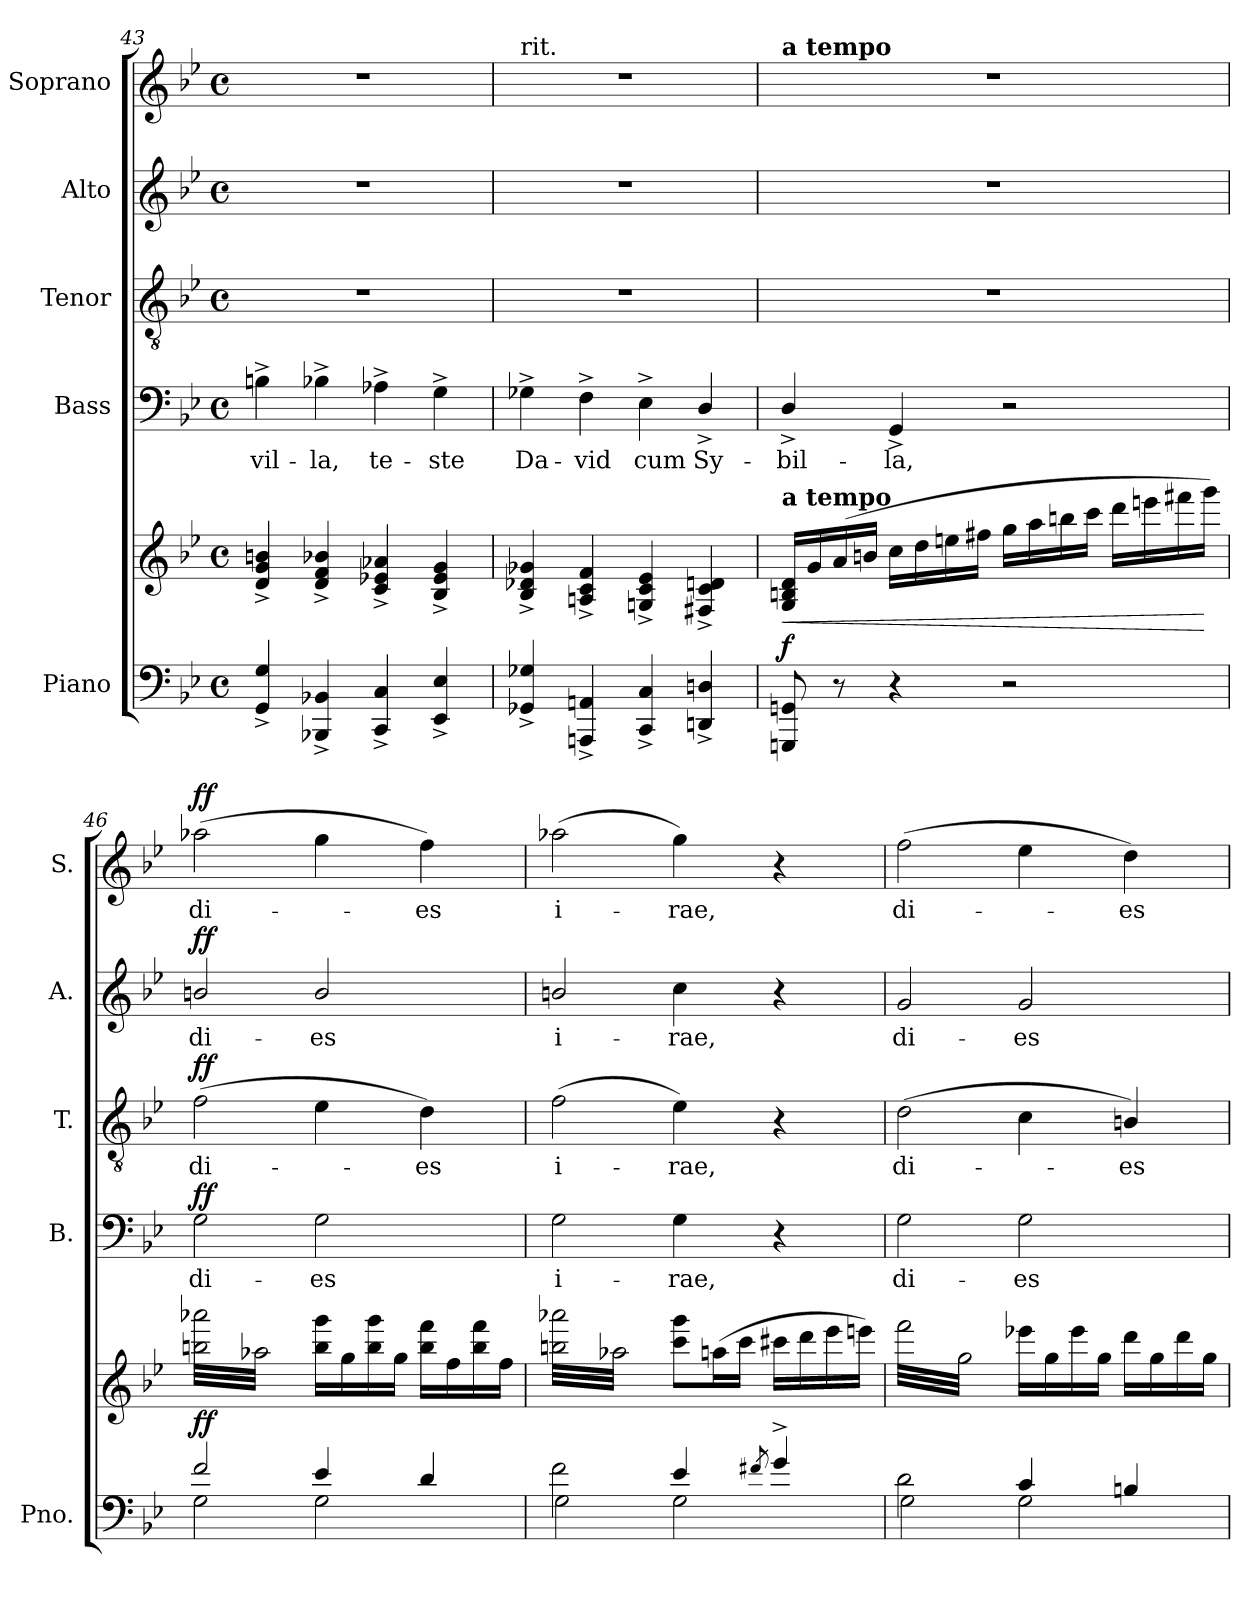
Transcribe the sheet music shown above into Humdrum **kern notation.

**kern	**kern	**dynam	**kern	**text	**dynam	**kern	**text	**dynam	**kern	**text	**dynam	**kern	**text	**dynam
*part5	*part5	*part5	*part4	*part4	*part4	*part3	*part3	*part3	*part2	*part2	*part2	*part1	*part1	*part1
*staff6	*staff5	*staff5/6	*staff4	*staff4	*staff4	*staff3	*staff3	*staff3	*staff2	*staff2	*staff2	*staff1	*staff1	*staff1
*I"Piano	*	*	*I"Bass	*	*	*I"Tenor	*	*	*I"Alto	*	*	*I"Soprano	*	*
*I'Pno.	*	*	*I'B.	*	*	*I'T.	*	*	*I'A.	*	*	*I'S.	*	*
*clefF4	*clefG2	*	*clefF4	*	*	*clefGv2	*	*	*clefG2	*	*	*clefG2	*	*
*	*	*	*	*	*	*ITrd7c12	*	*	*	*	*	*	*	*
*k[b-e-]	*k[b-e-]	*	*k[b-e-]	*	*	*k[b-e-]	*	*	*k[b-e-]	*	*	*k[b-e-]	*	*
*B-:	*B-:	*	*B-:	*	*	*B-:	*	*	*B-:	*	*	*B-:	*	*
*M4/4	*M4/4	*	*M4/4	*	*	*M4/4	*	*	*M4/4	*	*	*M4/4	*	*
*met(c)	*met(c)	*	*met(c)	*	*	*met(c)	*	*	*met(c)	*	*	*met(c)	*	*
=43	=43	=43	=43	=43	=43	=43	=43	=43	=43	=43	=43	=43	=43	=43
!	!	!	!	!LO:LY:b:color=#000000	!	!	!	!	!	!	!	!	!	!
4GGi/^ 4Gi^	4di/^ 4gi^ 4bni^	.	4Bn^i\	-vil-	.	1r	.	.	1r	.	.	1r	.	.
!	!	!	!	!LO:LY:b:color=#000000	!	!	!	!	!	!	!	!	!	!
4BBB-Xi/^ 4BB-Xi^	4di/^ 4fi^ 4b-Xi^	.	4B-X^i\	-la,	.	.	.	.	.	.	.	.	.	.
!	!	!	!	!LO:LY:b:color=#000000	!	!	!	!	!	!	!	!	!	!
4CCi/^ 4Ci^	4ci/^ 4e-Xi^ 4a-Xi^	.	4A-X^i\	te-	.	.	.	.	.	.	.	.	.	.
!	!	!	!	!LO:LY:b:color=#000000	!	!	!	!	!	!	!	!	!	!
4EE-i/^ 4E-i^	4B-i/^ 4e-i^ 4gi^	.	4G^i\	-ste	.	.	.	.	.	.	.	.	.	.
=44	=44	=44	=44	=44	=44	=44	=44	=44	=44	=44	=44	=44	=44	=44
!	!	!	!	!	!	!	!	!	!	!	!	!LO:TX:t=rit.	!	!
!	!	!	!	!LO:LY:b:color=#000000	!	!	!	!	!	!	!	!	!	!
4GG-Xi/^ 4G-Xi^	4B-i/^ 4d-Xi^ 4g-Xi^	.	4G-X^i\	Da-	.	1r	.	.	1r	.	.	1r	.	.
!	!	!	!	!LO:LY:b:color=#000000	!	!	!	!	!	!	!	!	!	!
4AAAni/^ 4AAni^	4Ani/^ 4ci^ 4fi^	.	4F^i\	-vid	.	.	.	.	.	.	.	.	.	.
!	!	!	!	!LO:LY:b:color=#000000	!	!	!	!	!	!	!	!	!	!
4CCi/^ 4Ci^	4Gni/^ 4ci^ 4e-i^	.	4E-^i\	cum	.	.	.	.	.	.	.	.	.	.
!	!	!	!	!LO:LY:b:color=#000000	!	!	!	!	!	!	!	!	!	!
4DDni/^ 4Dni^	4F#Xi/^ 4ci^ 4dni^	.	4D^i/	Sy-	.	.	.	.	.	.	.	.	.	.
=45	=45	=45	=45	=45	=45	=45	=45	=45	=45	=45	=45	=45	=45	=45
!	!	!LO:HP:b	!	!	!	!	!	!	!	!	!	!	!	!
!	!	!	!	!	!	!	!	!	!	!	!	!LO:TX:a:B:t=a tempo	!	!
!	!LO:TX:a:B:t=a tempo	!	!	!	!	!	!	!	!	!	!	!	!	!
!	!	!	!	!LO:LY:b:color=#000000	!	!	!	!	!	!	!	!	!	!
8GGGni/ 8GGni	16Gi/ 16Bni 16diLL	< f	4D^i/	-bil-	.	1r	.	.	1r	.	.	1r	.	.
.	16gi/	.	.	.	.	.	.	.	.	.	.	.	.	.
8r	(16ai/	.	.	.	.	.	.	.	.	.	.	.	.	.
.	16bni/JJ	.	.	.	.	.	.	.	.	.	.	.	.	.
!	!	!	!	!LO:LY:b:color=#000000	!	!	!	!	!	!	!	!	!	!
4r	16cci\LL	.	4GG^i/	-la,	.	.	.	.	.	.	.	.	.	.
.	16ddi\	.	.	.	.	.	.	.	.	.	.	.	.	.
.	16eeni\	.	.	.	.	.	.	.	.	.	.	.	.	.
.	16ff#Xi\JJ	.	.	.	.	.	.	.	.	.	.	.	.	.
2r	16ggi\LL	.	2r	.	.	.	.	.	.	.	.	.	.	.
.	16aai\	.	.	.	.	.	.	.	.	.	.	.	.	.
.	16bbni\	.	.	.	.	.	.	.	.	.	.	.	.	.
.	16ccci\JJ	.	.	.	.	.	.	.	.	.	.	.	.	.
.	16dddi\LL	.	.	.	.	.	.	.	.	.	.	.	.	.
.	16eeeni\	.	.	.	.	.	.	.	.	.	.	.	.	.
.	16fff#Xi\	.	.	.	.	.	.	.	.	.	.	.	.	.
.	16gggi\JJ)	[	.	.	.	.	.	.	.	.	.	.	.	.
!!LO:PB:g=z
=46	=46	=46	=46	=46	=46	=46	=46	=46	=46	=46	=46	=46	=46	=46
*^	*	*	*	*	*	*	*	*	*	*	*	*	*	*
!	!	!	!	!	!LO:LY:b:color=#000000	!	!	!	!	!	!	!	!	!	!
!	!	!	!	!	!	!	!	!LO:LY:b:color=#000000	!	!	!	!	!	!	!
!	!	!	!	!	!	!	!	!	!	!	!LO:LY:b:color=#000000	!	!	!	!
!	!	!	!	!	!	!	!	!	!	!	!	!	!	!LO:LY:b:color=#000000	!
*	*	*tremolo	*	*	*	*	*	*	*	*	*	*	*	*	*
2fi/	2Gi\	32bbni\ 32aaa-XiLLL	ff	2Gi\	di-	ff	(2Fi\	di-	ff	2bni/	di-	ff	(2aa-Xi\	di-	ff
.	.	32aa-Xi\	.	.	.	.	.	.	.	.	.	.	.	.	.
.	.	32bbni\ 32aaa-Xi	.	.	.	.	.	.	.	.	.	.	.	.	.
.	.	32aa-Xi\	.	.	.	.	.	.	.	.	.	.	.	.	.
.	.	32bbni\ 32aaa-Xi	.	.	.	.	.	.	.	.	.	.	.	.	.
.	.	32aa-Xi\	.	.	.	.	.	.	.	.	.	.	.	.	.
.	.	32bbni\ 32aaa-Xi	.	.	.	.	.	.	.	.	.	.	.	.	.
.	.	32aa-Xi\	.	.	.	.	.	.	.	.	.	.	.	.	.
.	.	32bbni\ 32aaa-Xi	.	.	.	.	.	.	.	.	.	.	.	.	.
.	.	32aa-Xi\	.	.	.	.	.	.	.	.	.	.	.	.	.
.	.	32bbni\ 32aaa-Xi	.	.	.	.	.	.	.	.	.	.	.	.	.
.	.	32aa-Xi\	.	.	.	.	.	.	.	.	.	.	.	.	.
.	.	32bbni\ 32aaa-Xi	.	.	.	.	.	.	.	.	.	.	.	.	.
.	.	32aa-Xi\	.	.	.	.	.	.	.	.	.	.	.	.	.
.	.	32bbni\ 32aaa-Xi	.	.	.	.	.	.	.	.	.	.	.	.	.
.	.	32aa-Xi\JJJ	.	.	.	.	.	.	.	.	.	.	.	.	.
*	*	*Xtremolo	*	*	*	*	*	*	*	*	*	*	*	*	*
!	!	!	!	!	!LO:LY:b:color=#000000	!	!	!	!	!	!	!	!	!	!
!	!	!	!	!	!	!	!	!	!	!	!LO:LY:b:color=#000000	!	!	!	!
4e-i/	2Gi\	16bbi\ 16gggiLL	.	2Gi\	-es	.	4E-i\	.	.	2bi/	-es	.	4ggi\	.	.
.	.	.	.	.	.	.	.	.	.	.	.	.	.	.	.
.	.	16ggi\	.	.	.	.	.	.	.	.	.	.	.	.	.
.	.	.	.	.	.	.	.	.	.	.	.	.	.	.	.
.	.	16bbi\ 16gggi	.	.	.	.	.	.	.	.	.	.	.	.	.
.	.	.	.	.	.	.	.	.	.	.	.	.	.	.	.
.	.	16ggi\JJ	.	.	.	.	.	.	.	.	.	.	.	.	.
.	.	.	.	.	.	.	.	.	.	.	.	.	.	.	.
!	!	!	!	!	!	!	!	!LO:LY:b:color=#000000	!	!	!	!	!	!	!
!	!	!	!	!	!	!	!	!	!	!	!	!	!	!LO:LY:b:color=#000000	!
4di/	.	16bbi\ 16fffiLL	.	.	.	.	4Di\)	-es	.	.	.	.	4ffi\)	-es	.
.	.	16ffi\	.	.	.	.	.	.	.	.	.	.	.	.	.
.	.	16bbi\ 16fffi	.	.	.	.	.	.	.	.	.	.	.	.	.
.	.	16ffi\JJ	.	.	.	.	.	.	.	.	.	.	.	.	.
=47	=47	=47	=47	=47	=47	=47	=47	=47	=47	=47	=47	=47	=47	=47	=47
!	!	!	!	!	!LO:LY:b:color=#000000	!	!	!	!	!	!	!	!	!	!
!	!	!	!	!	!	!	!	!LO:LY:b:color=#000000	!	!	!	!	!	!	!
!	!	!	!	!	!	!	!	!	!	!	!LO:LY:b:color=#000000	!	!	!	!
!	!	!	!	!	!	!	!	!	!	!	!	!	!	!LO:LY:b:color=#000000	!
*	*	*tremolo	*	*	*	*	*	*	*	*	*	*	*	*	*
2fi\	2Gi\	32bbni\ 32aaa-XiLLL	.	2Gi\	i-	.	(2Fi\	i-	.	2bni/	i-	.	(2aa-Xi\	i-	.
.	.	32aa-Xi\	.	.	.	.	.	.	.	.	.	.	.	.	.
.	.	32bbni\ 32aaa-Xi	.	.	.	.	.	.	.	.	.	.	.	.	.
.	.	32aa-Xi\	.	.	.	.	.	.	.	.	.	.	.	.	.
.	.	32bbni\ 32aaa-Xi	.	.	.	.	.	.	.	.	.	.	.	.	.
.	.	32aa-Xi\	.	.	.	.	.	.	.	.	.	.	.	.	.
.	.	32bbni\ 32aaa-Xi	.	.	.	.	.	.	.	.	.	.	.	.	.
.	.	32aa-Xi\	.	.	.	.	.	.	.	.	.	.	.	.	.
.	.	32bbni\ 32aaa-Xi	.	.	.	.	.	.	.	.	.	.	.	.	.
.	.	32aa-Xi\	.	.	.	.	.	.	.	.	.	.	.	.	.
.	.	32bbni\ 32aaa-Xi	.	.	.	.	.	.	.	.	.	.	.	.	.
.	.	32aa-Xi\	.	.	.	.	.	.	.	.	.	.	.	.	.
.	.	32bbni\ 32aaa-Xi	.	.	.	.	.	.	.	.	.	.	.	.	.
.	.	32aa-Xi\	.	.	.	.	.	.	.	.	.	.	.	.	.
.	.	32bbni\ 32aaa-Xi	.	.	.	.	.	.	.	.	.	.	.	.	.
.	.	32aa-Xi\JJJ	.	.	.	.	.	.	.	.	.	.	.	.	.
*	*	*Xtremolo	*	*	*	*	*	*	*	*	*	*	*	*	*
!	!	!	!	!	!LO:LY:b:color=#000000	!	!	!	!	!	!	!	!	!	!
!	!	!	!	!	!	!	!	!LO:LY:b:color=#000000	!	!	!	!	!	!	!
!	!	!	!	!	!	!	!	!	!	!	!LO:LY:b:color=#000000	!	!	!	!
!	!	!	!	!	!	!	!	!	!	!	!	!	!	!LO:LY:b:color=#000000	!
4e-i/	2Gi\	8ccci\ 8gggiL	.	4Gi\	-rae,	.	4E-i\)	-rae,	.	4cci\	-rae,	.	4ggi\)	-rae,	.
.	.	.	.	.	.	.	.	.	.	.	.	.	.	.	.
.	.	.	.	.	.	.	.	.	.	.	.	.	.	.	.
.	.	.	.	.	.	.	.	.	.	.	.	.	.	.	.
.	.	(16aani\L	.	.	.	.	.	.	.	.	.	.	.	.	.
.	.	.	.	.	.	.	.	.	.	.	.	.	.	.	.
.	.	16ccci\JJ	.	.	.	.	.	.	.	.	.	.	.	.	.
.	.	.	.	.	.	.	.	.	.	.	.	.	.	.	.
8qf#Xi/	.	.	.	.	.	.	.	.	.	.	.	.	.	.	.
4g^i/	.	16ccc#Xi\LL	.	4r	.	.	4r	.	.	4r	.	.	4r	.	.
.	.	16dddi\	.	.	.	.	.	.	.	.	.	.	.	.	.
.	.	16eee-i\	.	.	.	.	.	.	.	.	.	.	.	.	.
.	.	16eeeni\JJ)	.	.	.	.	.	.	.	.	.	.	.	.	.
=48	=48	=48	=48	=48	=48	=48	=48	=48	=48	=48	=48	=48	=48	=48	=48
!	!	!	!	!	!LO:LY:b:color=#000000	!	!	!	!	!	!	!	!	!	!
!	!	!	!	!	!	!	!	!LO:LY:b:color=#000000	!	!	!	!	!	!	!
!	!	!	!	!	!	!	!	!	!	!	!LO:LY:b:color=#000000	!	!	!	!
!	!	!	!	!	!	!	!	!	!	!	!	!	!	!LO:LY:b:color=#000000	!
*	*	*tremolo	*	*	*	*	*	*	*	*	*	*	*	*	*
2di\	2Gi\	32fffi\LLL	.	2Gi\	di-	.	(2Di\	di-	.	2gi/	di-	.	(2ffi\	di-	.
.	.	32ggi\	.	.	.	.	.	.	.	.	.	.	.	.	.
.	.	32fffi\	.	.	.	.	.	.	.	.	.	.	.	.	.
.	.	32ggi\	.	.	.	.	.	.	.	.	.	.	.	.	.
.	.	32fffi\	.	.	.	.	.	.	.	.	.	.	.	.	.
.	.	32ggi\	.	.	.	.	.	.	.	.	.	.	.	.	.
.	.	32fffi\	.	.	.	.	.	.	.	.	.	.	.	.	.
.	.	32ggi\	.	.	.	.	.	.	.	.	.	.	.	.	.
.	.	32fffi\	.	.	.	.	.	.	.	.	.	.	.	.	.
.	.	32ggi\	.	.	.	.	.	.	.	.	.	.	.	.	.
.	.	32fffi\	.	.	.	.	.	.	.	.	.	.	.	.	.
.	.	32ggi\	.	.	.	.	.	.	.	.	.	.	.	.	.
.	.	32fffi\	.	.	.	.	.	.	.	.	.	.	.	.	.
.	.	32ggi\	.	.	.	.	.	.	.	.	.	.	.	.	.
.	.	32fffi\	.	.	.	.	.	.	.	.	.	.	.	.	.
.	.	32ggi\JJJ	.	.	.	.	.	.	.	.	.	.	.	.	.
*	*	*Xtremolo	*	*	*	*	*	*	*	*	*	*	*	*	*
!	!	!	!	!	!LO:LY:b:color=#000000	!	!	!	!	!	!	!	!	!	!
!	!	!	!	!	!	!	!	!	!	!	!LO:LY:b:color=#000000	!	!	!	!
4ci/	2Gi\	16eee-Xi\LL	.	2Gi\	-es	.	4Ci\	.	.	2gi/	-es	.	4ee-i\	.	.
.	.	.	.	.	.	.	.	.	.	.	.	.	.	.	.
.	.	16ggi\	.	.	.	.	.	.	.	.	.	.	.	.	.
.	.	.	.	.	.	.	.	.	.	.	.	.	.	.	.
.	.	16eee-i\	.	.	.	.	.	.	.	.	.	.	.	.	.
.	.	.	.	.	.	.	.	.	.	.	.	.	.	.	.
.	.	16ggi\JJ	.	.	.	.	.	.	.	.	.	.	.	.	.
.	.	.	.	.	.	.	.	.	.	.	.	.	.	.	.
!	!	!	!	!	!	!	!	!LO:LY:b:color=#000000	!	!	!	!	!	!	!
!	!	!	!	!	!	!	!	!	!	!	!	!	!	!LO:LY:b:color=#000000	!
4Bni/	.	16dddi\LL	.	.	.	.	4BBni/)	-es	.	.	.	.	4ddi\)	-es	.
.	.	16ggi\	.	.	.	.	.	.	.	.	.	.	.	.	.
.	.	16dddi\	.	.	.	.	.	.	.	.	.	.	.	.	.
.	.	16ggi\JJ	.	.	.	.	.	.	.	.	.	.	.	.	.
*v	*v	*	*	*	*	*	*	*	*	*	*	*	*	*	*
=	=	=	=	=	=	=	=	=	=	=	=	=	=	=
*-	*-	*-	*-	*-	*-	*-	*-	*-	*-	*-	*-	*-	*-	*-
